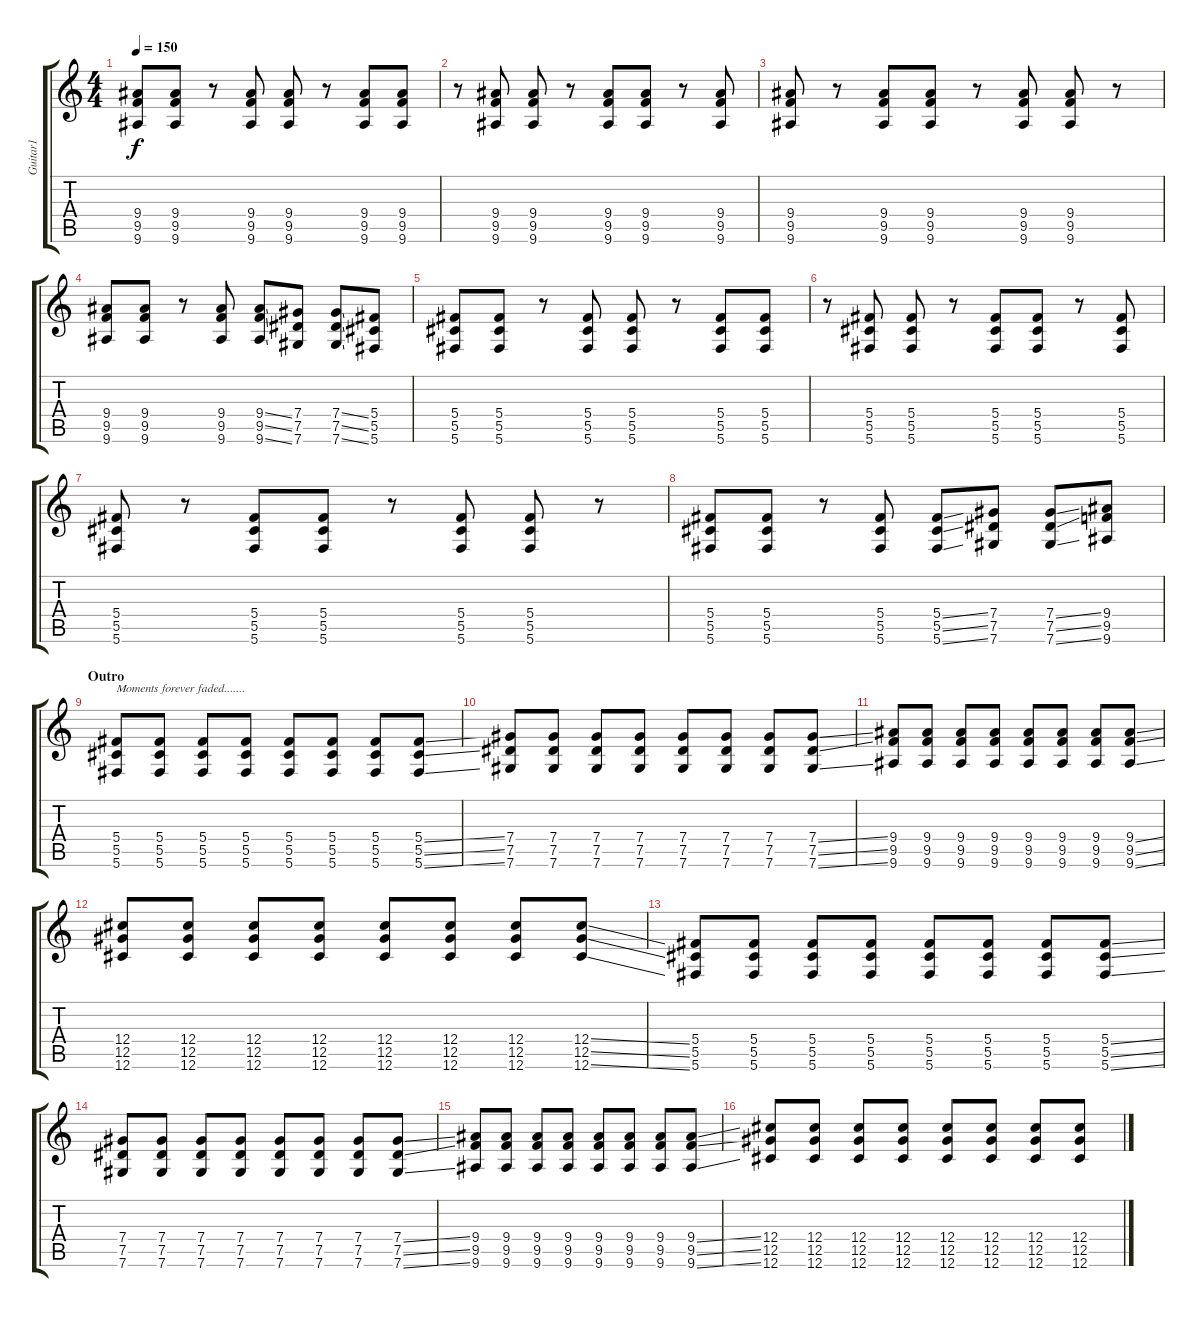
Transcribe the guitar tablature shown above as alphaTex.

\track ("Guitar1" "Guitar1") {instrument distortionguitar}
\staff {score tabs}
\tuning (Eb4 Bb3 Gb3 Db3 Ab2 Db2) {hide}
\ts (4 4)
\tempo 150
\clef g2
\ks c
(9.4 9.5 9.6).8{dy f} (9.4 9.5 9.6).8 r.8 (9.4 9.5 9.6).8 (9.4 9.5 9.6).8 r.8 (9.4 9.5 9.6).8 (9.4 9.5 9.6).8 |
r.8 (9.4 9.5 9.6).8 (9.4 9.5 9.6).8 r.8 (9.4 9.5 9.6).8 (9.4 9.5 9.6).8 r.8 (9.4 9.5 9.6).8 |
(9.4 9.5 9.6).8 r.8 (9.4 9.5 9.6).8 (9.4 9.5 9.6).8 r.8 (9.4 9.5 9.6).8 (9.4 9.5 9.6).8 r.8 |
(9.4 9.5 9.6).8 (9.4 9.5 9.6).8 r.8 (9.4 9.5 9.6).8 (9.4{ss} 9.5{ss} 9.6{ss}).8 (7.4 7.5 7.6).8 (7.4{ss} 7.5{ss} 7.6{ss}).8 (5.4 5.5 5.6).8 |
(5.4 5.5 5.6).8 (5.4 5.5 5.6).8 r.8 (5.4 5.5 5.6).8 (5.4 5.5 5.6).8 r.8 (5.4 5.5 5.6).8 (5.4 5.5 5.6).8 |
r.8 (5.4 5.5 5.6).8 (5.4 5.5 5.6).8 r.8 (5.4 5.5 5.6).8 (5.4 5.5 5.6).8 r.8 (5.4 5.5 5.6).8 |
(5.4 5.5 5.6).8 r.8 (5.4 5.5 5.6).8 (5.4 5.5 5.6).8 r.8 (5.4 5.5 5.6).8 (5.4 5.5 5.6).8 r.8 |
(5.4 5.5 5.6).8 (5.4 5.5 5.6).8 r.8 (5.4 5.5 5.6).8 (5.4{ss} 5.5{ss} 5.6{ss}).8 (7.4 7.5 7.6).8 (7.4{ss} 7.5{ss} 7.6{ss}).8 (9.4 9.5 9.6).8 |
\section ("" "Outro")
(5.4 5.5 5.6).8{txt "Moments forever faded......."} (5.4 5.5 5.6).8 (5.4 5.5 5.6).8 (5.4 5.5 5.6).8 (5.4 5.5 5.6).8 (5.4 5.5 5.6).8 (5.4 5.5 5.6).8 (5.4{ss} 5.5{ss} 5.6{ss}).8 |
(7.4 7.5 7.6).8 (7.4 7.5 7.6).8 (7.4 7.5 7.6).8 (7.4 7.5 7.6).8 (7.4 7.5 7.6).8 (7.4 7.5 7.6).8 (7.4 7.5 7.6).8 (7.4{ss} 7.5{ss} 7.6{ss}).8 |
(9.4 9.5 9.6).8 (9.4 9.5 9.6).8 (9.4 9.5 9.6).8 (9.4 9.5 9.6).8 (9.4 9.5 9.6).8 (9.4 9.5 9.6).8 (9.4 9.5 9.6).8 (9.4{ss} 9.5{ss} 9.6{ss}).8 |
(12.4 12.5 12.6).8 (12.4 12.5 12.6).8 (12.4 12.5 12.6).8 (12.4 12.5 12.6).8 (12.4 12.5 12.6).8 (12.4 12.5 12.6).8 (12.4 12.5 12.6).8 (12.4{ss} 12.5{ss} 12.6{ss}).8 |
(5.4 5.5 5.6).8 (5.4 5.5 5.6).8 (5.4 5.5 5.6).8 (5.4 5.5 5.6).8 (5.4 5.5 5.6).8 (5.4 5.5 5.6).8 (5.4 5.5 5.6).8 (5.4{ss} 5.5{ss} 5.6{ss}).8 |
(7.4 7.5 7.6).8 (7.4 7.5 7.6).8 (7.4 7.5 7.6).8 (7.4 7.5 7.6).8 (7.4 7.5 7.6).8 (7.4 7.5 7.6).8 (7.4 7.5 7.6).8 (7.4{ss} 7.5{ss} 7.6{ss}).8 |
(9.4 9.5 9.6).8 (9.4 9.5 9.6).8 (9.4 9.5 9.6).8 (9.4 9.5 9.6).8 (9.4 9.5 9.6).8 (9.4 9.5 9.6).8 (9.4 9.5 9.6).8 (9.4{ss} 9.5{ss} 9.6{ss}).8 |
(12.4 12.5 12.6).8 (12.4 12.5 12.6).8 (12.4 12.5 12.6).8 (12.4 12.5 12.6).8 (12.4 12.5 12.6).8 (12.4 12.5 12.6).8 (12.4 12.5 12.6).8 (12.4{ss} 12.5{ss} 12.6{ss}).8
